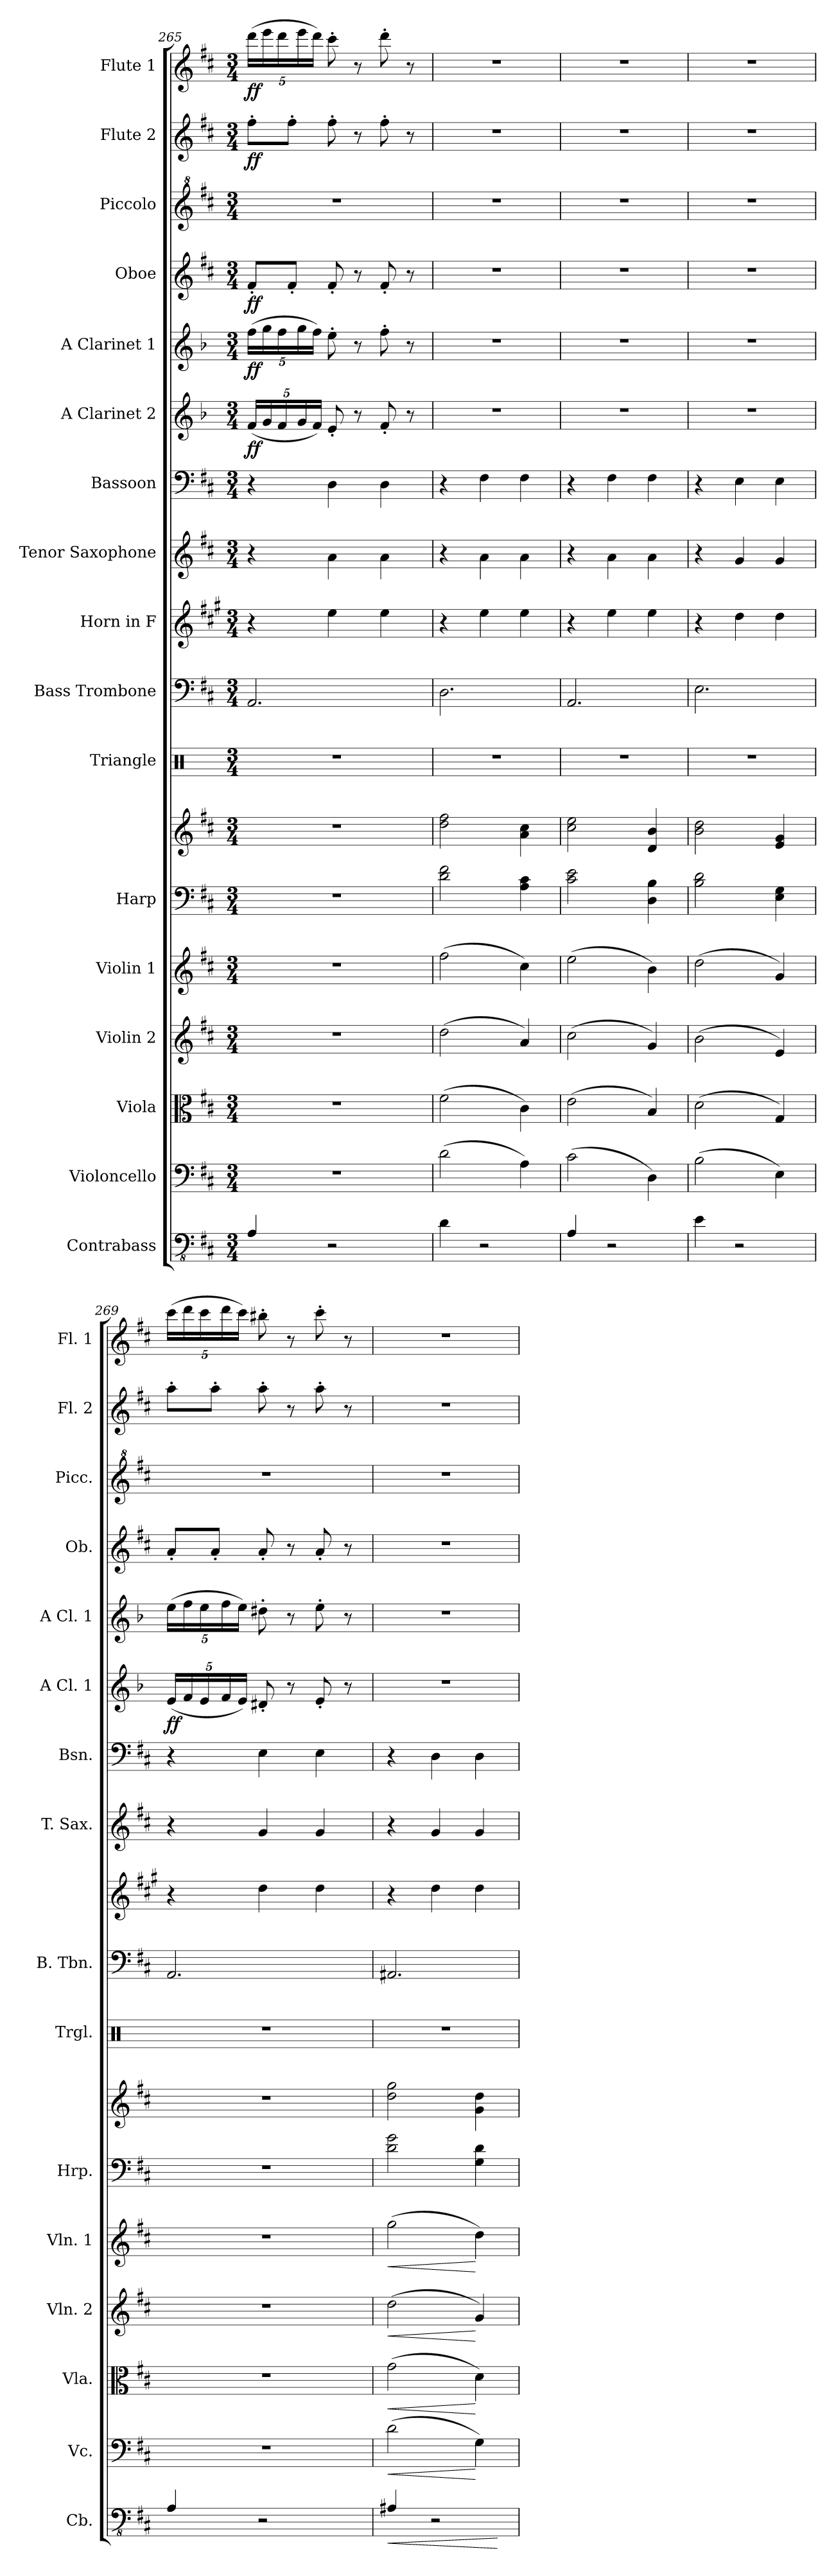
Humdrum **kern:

**kern	**dynam	**kern	**dynam	**kern	**dynam	**kern	**dynam	**kern	**dynam	**kern	**kern	**kern	**kern	**kern	**kern	**kern	**kern	**dynam	**kern	**dynam	**kern	**dynam	**kern	**kern	**dynam	**kern	**dynam
*part17	*part17	*part16	*part16	*part15	*part15	*part14	*part14	*part13	*part13	*part12	*part12	*part11	*part10	*part9	*part8	*part7	*part6	*part6	*part5	*part5	*part4	*part4	*part3	*part2	*part2	*part1	*part1
*staff18	*staff18	*staff17	*staff17	*staff16	*staff16	*staff15	*staff15	*staff14	*staff14	*staff13	*staff12	*staff11	*staff10	*staff9	*staff8	*staff7	*staff6	*staff6	*staff5	*staff5	*staff4	*staff4	*staff3	*staff2	*staff2	*staff1	*staff1
*I"Contrabass	*	*I"Violoncello	*	*I"Viola	*	*I"Violin 2	*	*I"Violin 1	*	*I"Harp	*	*I"Triangle	*I"Bass Trombone	*I"Horn in F	*I"Tenor Saxophone	*I"Bassoon	*I"A Clarinet 2	*	*I"A Clarinet 1	*	*I"Oboe	*	*I"Piccolo	*I"Flute 2	*	*I"Flute 1	*
*I'Cb.	*	*I'Vc.	*	*I'Vla.	*	*I'Vln. 2	*	*I'Vln. 1	*	*I'Hrp.	*	*I'Trgl.	*I'B. Tbn.	*	*I'T. Sax.	*I'Bsn.	*I'A Cl. 1	*	*I'A Cl. 1	*	*I'Ob.	*	*I'Picc.	*I'Fl. 2	*	*I'Fl. 1	*
!!LO:PB:g=z
*clefFv4	*	*clefF4	*	*clefC3	*	*clefG2	*	*clefG2	*	*clefF4	*clefG2	*clefX	*clefF4	*clefG2	*clefG2	*clefF4	*clefG2	*	*clefG2	*	*clefG2	*	*clefG^2	*clefG2	*	*clefG2	*
*ITrd7c12	*	*	*	*	*	*	*	*	*	*	*	*	*	*ITrd4c7	*ITrd8c14	*	*ITrd2c3	*	*ITrd2c3	*	*	*	*ITrd-7c-12	*	*	*	*
*k[f#c#]	*	*k[f#c#]	*	*k[f#c#]	*	*k[f#c#]	*	*k[f#c#]	*	*k[f#c#]	*k[f#c#]	*k[]	*k[f#c#]	*k[f#c#]	*k[f#c#]	*k[f#c#]	*k[f#c#]	*	*k[f#c#]	*	*k[f#c#]	*	*k[f#c#]	*k[f#c#]	*	*k[f#c#]	*
*M3/4	*	*M3/4	*	*M3/4	*	*M3/4	*	*M3/4	*	*M3/4	*M3/4	*M3/4	*M3/4	*M3/4	*M3/4	*M3/4	*M3/4	*	*M3/4	*	*M3/4	*	*M3/4	*M3/4	*	*M3/4	*
*	*	*	*	*	*	*	*	*	*	*	*	*	*	*	*	*	*Xbrackettup	*	*Xbrackettup	*	*	*	*	*	*	*Xbrackettup	*
=265	=265	=265	=265	=265	=265	=265	=265	=265	=265	=265	=265	=265	=265	=265	=265	=265	=265	=265	=265	=265	=265	=265	=265	=265	=265	=265	=265
!	!	!	!	!	!	!	!	!	!	!	!	!	!	!	!	!	!	!LO:DY:b	!	!LO:DY:b	!	!LO:DY:b	!	!	!LO:DY:b	!	!LO:DY:b
4AAA/	.	2.r	.	2.r	.	2.r	.	2.r	.	2.r	2.r	2.r	2.AA/	4r	4r	4r	(20d/LL	ff	(20dd\LL	ff	8f#'/L	ff	2.r	8ff#'\L	ff	(20ddd\LL	ff
.	.	.	.	.	.	.	.	.	.	.	.	.	.	.	.	.	20e/	.	20ee\	.	.	.	.	.	.	20eee\	.
.	.	.	.	.	.	.	.	.	.	.	.	.	.	.	.	.	20d/	.	20dd\	.	.	.	.	.	.	20ddd\	.
.	.	.	.	.	.	.	.	.	.	.	.	.	.	.	.	.	.	.	.	.	8f#'/J	.	.	8ff#'\J	.	.	.
.	.	.	.	.	.	.	.	.	.	.	.	.	.	.	.	.	20e/	.	20ee\	.	.	.	.	.	.	20eee\	.
.	.	.	.	.	.	.	.	.	.	.	.	.	.	.	.	.	20d/JJ)	.	20dd\JJ)	.	.	.	.	.	.	20ddd\JJ)	.
2r	.	.	.	.	.	.	.	.	.	.	.	.	.	4a\	4A\	4D\	8c#'/	.	8cc#'\	.	8f#'/	.	.	8ff#'\	.	8ccc#'\	.
.	.	.	.	.	.	.	.	.	.	.	.	.	.	.	.	.	8r	.	8r	.	8r	.	.	8r	.	8r	.
.	.	.	.	.	.	.	.	.	.	.	.	.	.	4a\	4A\	4D\	8d'/	.	8dd'\	.	8f#'/	.	.	8ff#'\	.	8ddd'\	.
.	.	.	.	.	.	.	.	.	.	.	.	.	.	.	.	.	8r	.	8r	.	8r	.	.	8r	.	8r	.
=266	=266	=266	=266	=266	=266	=266	=266	=266	=266	=266	=266	=266	=266	=266	=266	=266	=266	=266	=266	=266	=266	=266	=266	=266	=266	=266	=266
4DD\	.	(2d\	.	(2f#\	.	(2dd\	.	(2ff#\	.	2d\ 2f#\	2dd\ 2ff#\	2.r	2.D\	4r	4r	4r	2.r	.	2.r	.	2.r	.	2.r	2.r	.	2.r	.
2r	.	.	.	.	.	.	.	.	.	.	.	.	.	4a\	4A\	4F#\	.	.	.	.	.	.	.	.	.	.	.
.	.	4A\)	.	4c#\)	.	4a/)	.	4cc#\)	.	4A\ 4c#\	4a\ 4cc#\	.	.	4a\	4A\	4F#\	.	.	.	.	.	.	.	.	.	.	.
=267	=267	=267	=267	=267	=267	=267	=267	=267	=267	=267	=267	=267	=267	=267	=267	=267	=267	=267	=267	=267	=267	=267	=267	=267	=267	=267	=267
4AAA/	.	(2c#\	.	(2e\	.	(2cc#\	.	(2ee\	.	2c#\ 2e\	2cc#\ 2ee\	2.r	2.AA/	4r	4r	4r	2.r	.	2.r	.	2.r	.	2.r	2.r	.	2.r	.
2r	.	.	.	.	.	.	.	.	.	.	.	.	.	4a\	4A\	4F#\	.	.	.	.	.	.	.	.	.	.	.
.	.	4D\)	.	4B/)	.	4g/)	.	4b\)	.	4D\ 4B\	4d/ 4b/	.	.	4a\	4A\	4F#\	.	.	.	.	.	.	.	.	.	.	.
=268	=268	=268	=268	=268	=268	=268	=268	=268	=268	=268	=268	=268	=268	=268	=268	=268	=268	=268	=268	=268	=268	=268	=268	=268	=268	=268	=268
4EE\	.	(2B\	.	(2d\	.	(2b\	.	(2dd\	.	2B\ 2d\	2b\ 2dd\	2.r	2.E\	4r	4r	4r	2.r	.	2.r	.	2.r	.	2.r	2.r	.	2.r	.
2r	.	.	.	.	.	.	.	.	.	.	.	.	.	4g\	4G/	4E\	.	.	.	.	.	.	.	.	.	.	.
.	.	4E\)	.	4G/)	.	4e/)	.	4g/)	.	4E\ 4G\	4e/ 4g/	.	.	4g\	4G/	4E\	.	.	.	.	.	.	.	.	.	.	.
=269	=269	=269	=269	=269	=269	=269	=269	=269	=269	=269	=269	=269	=269	=269	=269	=269	=269	=269	=269	=269	=269	=269	=269	=269	=269	=269	=269
!	!	!	!	!	!	!	!	!	!	!	!	!	!	!	!	!	!	!LO:DY:b	!	!	!	!	!	!	!	!	!
4AAA/	.	2.r	.	2.r	.	2.r	.	2.r	.	2.r	2.r	2.r	2.AA/	4r	4r	4r	(20c#/LL	ff	(20cc#\LL	.	8a'/L	.	2.r	8aa'\L	.	(20ccc#\LL	.
.	.	.	.	.	.	.	.	.	.	.	.	.	.	.	.	.	20d/	.	20dd\	.	.	.	.	.	.	20ddd\	.
.	.	.	.	.	.	.	.	.	.	.	.	.	.	.	.	.	20c#/	.	20cc#\	.	.	.	.	.	.	20ccc#\	.
.	.	.	.	.	.	.	.	.	.	.	.	.	.	.	.	.	.	.	.	.	8a'/J	.	.	8aa'\J	.	.	.
.	.	.	.	.	.	.	.	.	.	.	.	.	.	.	.	.	20d/	.	20dd\	.	.	.	.	.	.	20ddd\	.
.	.	.	.	.	.	.	.	.	.	.	.	.	.	.	.	.	20c#/JJ)	.	20cc#\JJ)	.	.	.	.	.	.	20ccc#\JJ)	.
2r	.	.	.	.	.	.	.	.	.	.	.	.	.	4g\	4G/	4E\	8B#X'/	.	8b#X'\	.	8a'/	.	.	8aa'\	.	8bb#X'\	.
.	.	.	.	.	.	.	.	.	.	.	.	.	.	.	.	.	8r	.	8r	.	8r	.	.	8r	.	8r	.
.	.	.	.	.	.	.	.	.	.	.	.	.	.	4g\	4G/	4E\	8c#'/	.	8cc#'\	.	8a'/	.	.	8aa'\	.	8ccc#'\	.
.	.	.	.	.	.	.	.	.	.	.	.	.	.	.	.	.	8r	.	8r	.	8r	.	.	8r	.	8r	.
=270	=270	=270	=270	=270	=270	=270	=270	=270	=270	=270	=270	=270	=270	=270	=270	=270	=270	=270	=270	=270	=270	=270	=270	=270	=270	=270	=270
!	!LO:HP:b	!	!LO:HP:b	!	!LO:HP:b	!	!LO:HP:b	!	!LO:HP:b	!	!	!	!	!	!	!	!	!	!	!	!	!	!	!	!	!	!
4AAA#X/	<	(2d\	<	(2g\	<	(2dd\	<	(2gg\	<	2d\ 2g\	2dd\ 2gg\	2.r	2.AA#X/	4r	4r	4r	2.r	.	2.r	.	2.r	.	2.r	2.r	.	2.r	.
2r	.	.	.	.	.	.	.	.	.	.	.	.	.	4g\	4G/	4D\	.	.	.	.	.	.	.	.	.	.	.
.	.	4G\)	[	4d\)	[	4g/)	[	4dd\)	[	4G\ 4d\	4g\ 4dd\	.	.	4g\	4G/	4D\	.	.	.	.	.	.	.	.	.	.	.
.	[	.	.	.	.	.	.	.	.	.	.	.	.	.	.	.	.	.	.	.	.	.	.	.	.	.	.
=	=	=	=	=	=	=	=	=	=	=	=	=	=	=	=	=	=	=	=	=	=	=	=	=	=	=	=
*-	*-	*-	*-	*-	*-	*-	*-	*-	*-	*-	*-	*-	*-	*-	*-	*-	*-	*-	*-	*-	*-	*-	*-	*-	*-	*-	*-
